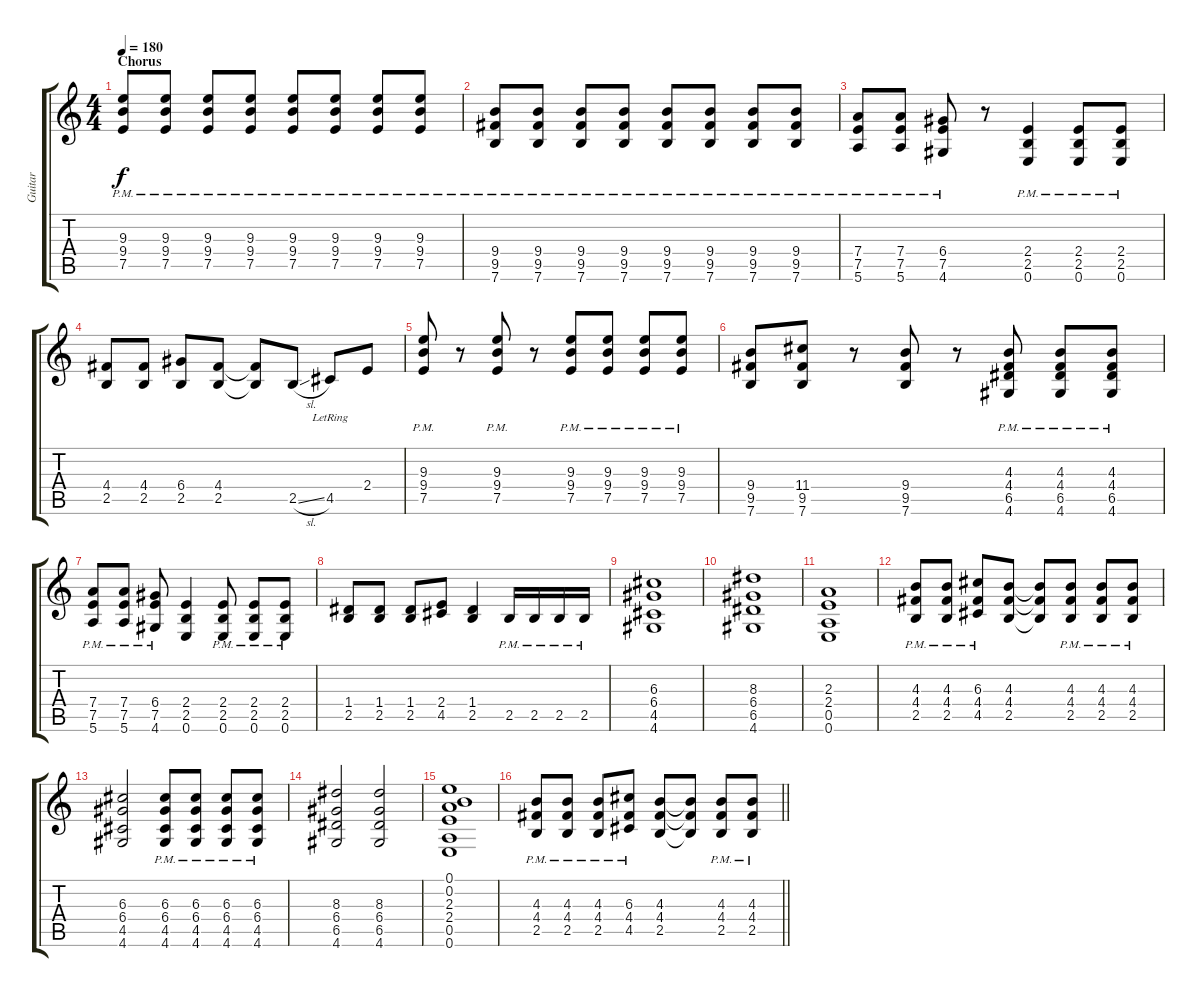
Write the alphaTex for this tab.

\track ("Guitar" "Guitar") {instrument electricguitarmuted}
\staff {score tabs}
\tuning (E4 B3 G3 D3 A2 E2) {hide}
\ts (4 4)
\section ("" "Chorus")
\tempo 180
\clef g2
\ks c
(9.3{pm} 9.4{pm} 7.5{pm}).8{dy f instrument distortionguitar} (9.3{pm} 9.4{pm} 7.5{pm}).8 (9.3{pm} 9.4{pm} 7.5{pm}).8 (9.3{pm} 9.4{pm} 7.5{pm}).8 (9.3{pm} 9.4{pm} 7.5{pm}).8 (9.3{pm} 9.4{pm} 7.5{pm}).8 (9.3{pm} 9.4{pm} 7.5{pm}).8 (9.3{pm} 9.4{pm} 7.5{pm}).8 |
(9.4{pm} 9.5{pm} 7.6).8 (9.4{pm} 9.5{pm} 7.6).8 (9.4{pm} 9.5{pm} 7.6).8 (9.4{pm} 9.5{pm} 7.6).8 (9.4{pm} 9.5{pm} 7.6).8 (9.4{pm} 9.5{pm} 7.6).8 (9.4{pm} 9.5{pm} 7.6).8 (9.4{pm} 9.5{pm} 7.6).8 |
(7.4{pm} 7.5{pm} 5.6{pm}).8 (7.4{pm} 7.5{pm} 5.6{pm}).8 (6.4{pm} 7.5{pm} 4.6{pm}).8 r.8 (2.4{pm} 2.5{pm} 0.6{pm}).4 (2.4{pm} 2.5{pm} 0.6{pm}).8 (2.4{pm} 2.5{pm} 0.6{pm}).8 |
(4.4 2.5).8 (4.4 2.5).8 (6.4 2.5).8 (4.4 2.5).8 (4.4{t} 2.5{t}).8 2.5{sl}.8 4.5{lr}.8 2.4.8 |
(9.3{pm} 9.4{pm} 7.5{pm}).8 r.8 (9.3{pm} 9.4{pm} 7.5{pm}).8 r.8 (9.3{pm} 9.4{pm} 7.5{pm}).8 (9.3{pm} 9.4{pm} 7.5{pm}).8 (9.3{pm} 9.4{pm} 7.5{pm}).8 (9.3{pm} 9.4{pm} 7.5{pm}).8 |
(9.4 9.5 7.6).8 (11.4 9.5 7.6).8 r.8 (9.4 9.5 7.6).8 r.8 (4.3{pm} 4.4{pm} 6.5{pm} 4.6{pm}).8 (4.3{pm} 4.4{pm} 6.5{pm} 4.6{pm}).8 (4.3{pm} 4.4{pm} 6.5{pm} 4.6{pm}).8 |
(7.4{pm} 7.5{pm} 5.6{pm}).8 (7.4{pm} 7.5{pm} 5.6{pm}).8 (6.4{pm} 7.5{pm} 4.6{pm}).8 (2.4 2.5 0.6).4 (2.4{pm} 2.5{pm} 0.6{pm}).8 (2.4{pm} 2.5{pm} 0.6{pm}).8 (2.4{pm} 2.5{pm} 0.6{pm}).8 |
(1.4 2.5).8 (1.4 2.5).8 (1.4 2.5).8 (2.4 4.5).8 (1.4 2.5).4 2.5{pm}.16 2.5{pm}.16 2.5{pm}.16 2.5{pm}.16 |
(6.3 6.4 4.5 4.6).1 |
(8.3 6.4 6.5 4.6).1 |
(2.3 2.4 0.5 0.6).1 |
(4.3{pm} 4.4{pm} 2.5{pm}).8 (4.3{pm} 4.4{pm} 2.5{pm}).8 (6.3{pm} 4.4{pm} 4.5{pm}).8 (4.3 4.4 2.5).8 (4.3{t} 4.4{t} 2.5{t}).8 (4.3{pm} 4.4{pm} 2.5{pm}).8 (4.3{pm} 4.4{pm} 2.5{pm}).8 (4.3{pm} 4.4{pm} 2.5{pm}).8 |
(6.3 6.4 4.5 4.6).2 (6.3{pm} 6.4{pm} 4.5{pm} 4.6{pm}).8 (6.3{pm} 6.4{pm} 4.5{pm} 4.6{pm}).8 (6.3{pm} 6.4{pm} 4.5{pm} 4.6{pm}).8 (6.3{pm} 6.4{pm} 4.5{pm} 4.6{pm}).8 |
(8.3 6.4 6.5 4.6).2 (8.3 6.4 6.5 4.6).2 |
(0.1 0.2 2.3 2.4 0.5 0.6).1 |
\barLineRight lightlight
(4.3{pm} 4.4{pm} 2.5{pm}).8 (4.3{pm} 4.4{pm} 2.5{pm}).8 (4.3{pm} 4.4{pm} 2.5{pm}).8 (6.3{pm} 4.4{pm} 4.5{pm}).8 (4.3 4.4 2.5).8 (4.3{t} 4.4{t} 2.5{t}).8 (4.3{pm} 4.4{pm} 2.5{pm}).8 (4.3{pm} 4.4{pm} 2.5{pm}).8
